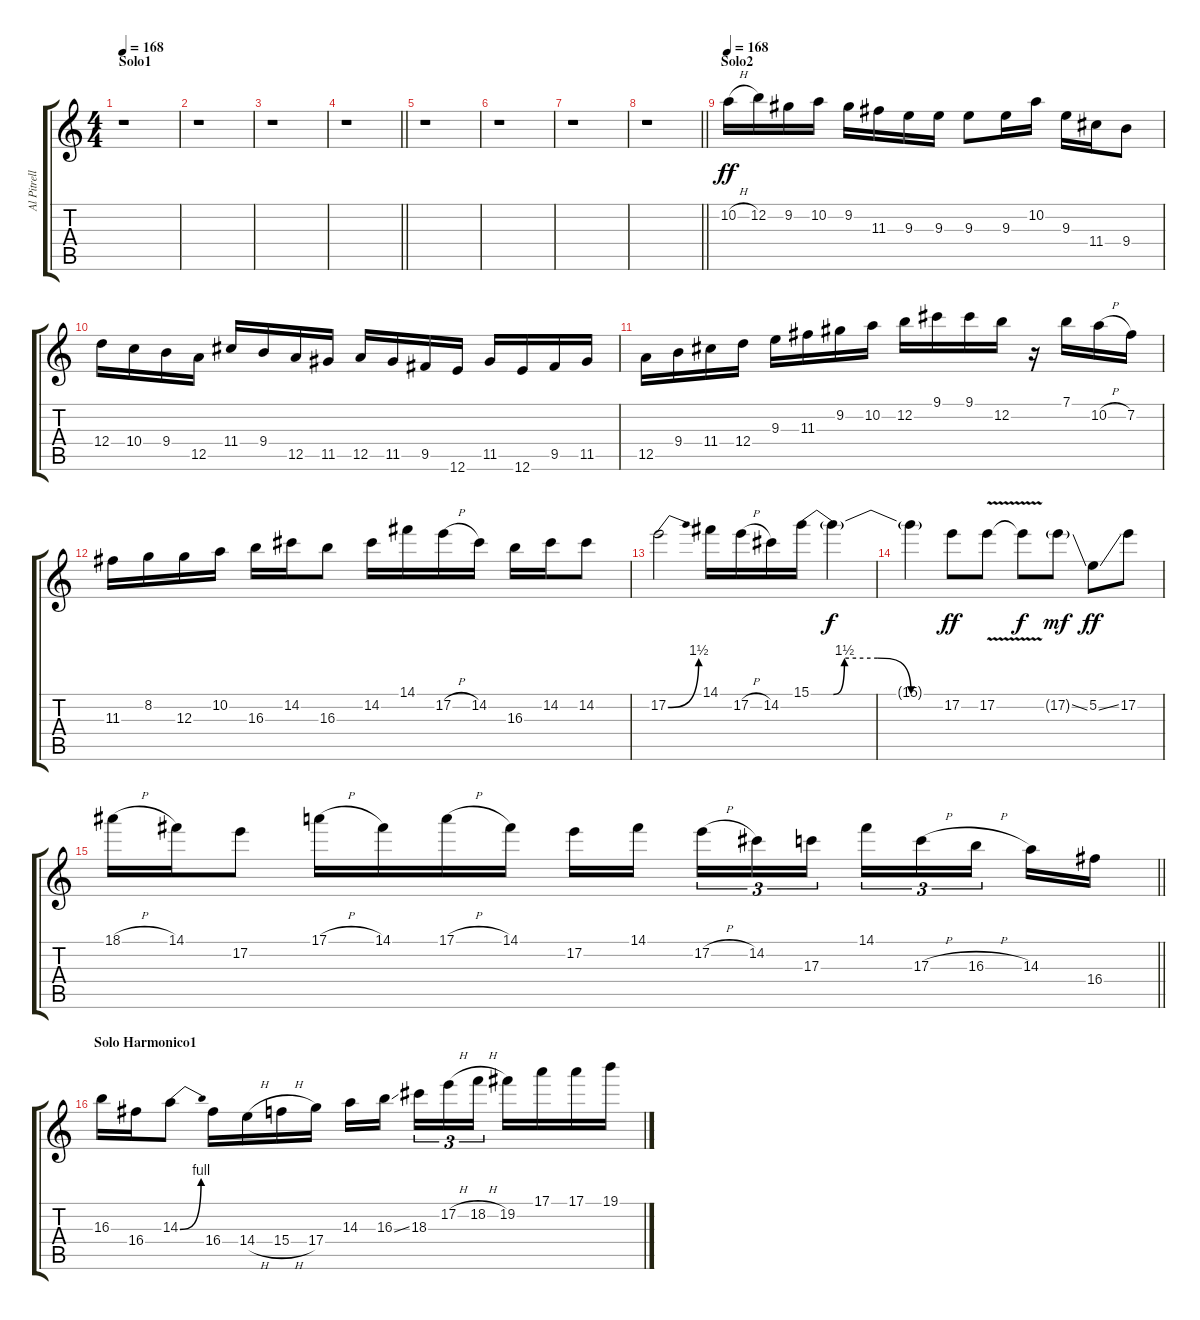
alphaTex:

\track ("Al Pitrelli Solo" "Al Pitrell") {instrument distortionguitar}
\staff {score tabs}
\tuning (E4 B3 G3 D3 A2 E2) {hide}
\ts (4 4)
\section ("" "Solo1")
\tempo 168
\clef g2
\ks c
r.1{dy f} |
r.1 |
r.1 |
\barLineRight lightlight
r.1 |
r.1 |
r.1 |
r.1 |
\barLineRight lightlight
r.1 |
\section ("" "Solo2")
\tempo 168
10.2{h}.16{dy ff volume 15} 12.2.16 9.2.16 10.2.16 9.2.16 11.3.16 9.3.16 9.3.16 9.3.8 9.3.16 10.2.16 9.3.16 11.4.16 9.4.8 |
12.4.16 10.4.16 9.4.16 12.5.16 11.4.16 9.4.16 12.5.16 11.5.16 12.5.16 11.5.16 9.5.16 12.6.16 11.5.16 12.6.16 9.5.16 11.5.16 |
12.5.16 9.4.16 11.4.16 12.4.16 9.3.16 11.3.16 9.2.16 10.2.16 12.2.16 9.1.16 9.1.16 12.2.16 r.16 7.1.16 10.2{h}.16 7.2.16 |
11.3.16 8.2.16 12.3.16 10.2.16 16.3.16 14.2.16 16.3.8 14.2.16 14.1.16 17.2{h}.16 14.2.16 16.3.16 14.2.16 14.2.8 |
17.2{be (bend 0 0 60 6)}.2 14.1.16 17.2{h}.16 14.2.16 15.1{be (custom 0 0 10 0 15 6 30 6 45 0 60 0)}.16 15.1{t}.4{dy f} |
15.1{t}.4 17.2.8{dy ff} 17.2{v}.8 17.2{t}.8{dy f} 17.2{ss g}.8{dy mf} 5.2{ss}.8{dy ff} 17.2.8 |
\barLineRight lightlight
18.1{h}.16 14.1.16 17.2.8 17.1{h}.16 14.1.16 17.1{h}.16 14.1.16 17.2.16 14.1.16{beam splitsecondary} 17.2{h}.16{tu (3 2)} 14.2.16{tu (3 2)} 17.3.16{tu (3 2)} 14.1.16{tu (3 2)} 17.3{h}.16{tu (3 2)} 16.3{h}.16{tu (3 2) beam splitsecondary} 14.3.16 16.4.16 |
\section ("" "Solo Harmonico1")
16.3.16 16.4.16 14.3{be (bend 0 0 60 4)}.8 16.4.16 14.4{h}.16 15.4{h}.16 17.4.16 14.3.16 16.3{ss}.16{beam splitsecondary} 18.3.16{tu (3 2)} 17.2{h}.16{tu (3 2)} 18.2{h}.16{tu (3 2)} 19.2.16 17.1.16 17.1.16 19.1.16
